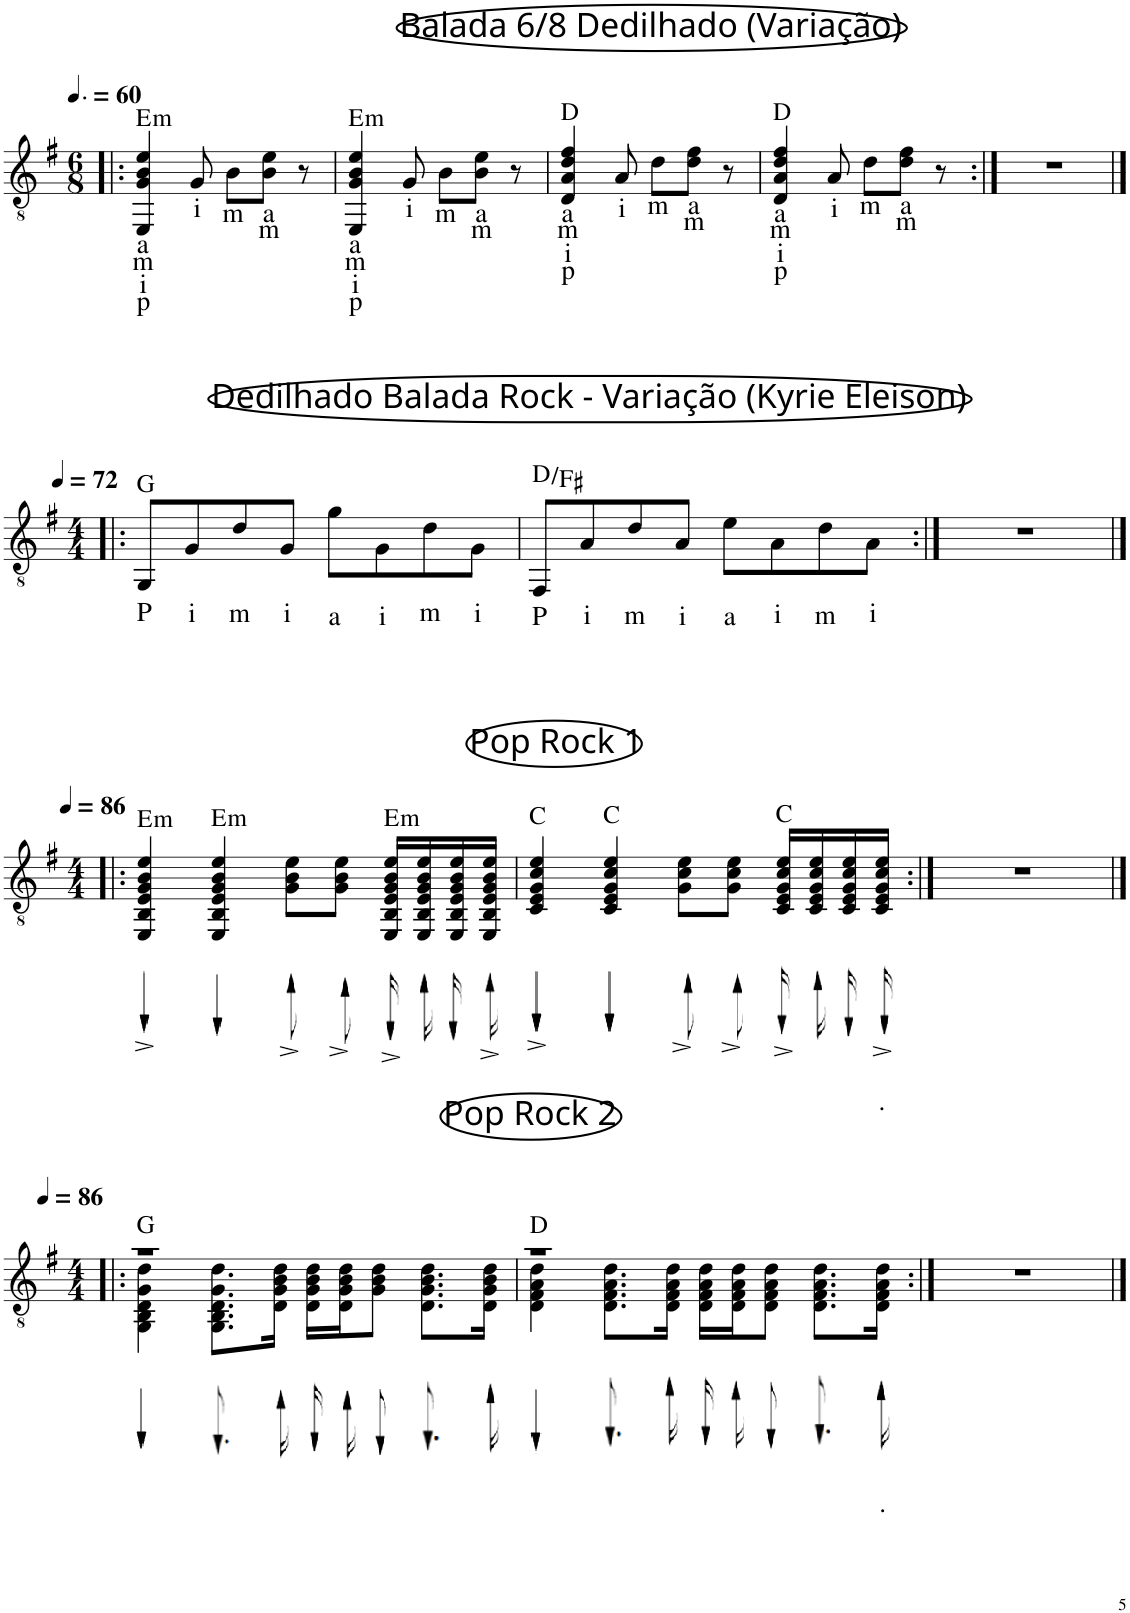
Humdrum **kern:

**kern	**text	**text	**text	**text	**text	**text	**text	**harte
*part1	*part1	*part1	*part1	*part1	*part1	*part1	*part1	*part1
*staff1	*staff1	*staff1	*staff1	*staff1	*staff1	*staff1	*staff1	*
*I"Violão acústico	*	*	*	*	*	*	*	*
*I'Viol.	*	*	*	*	*	*	*	*
!!LO:PB:g=z
*clefGv2	*	*	*	*	*	*	*	*
*k[f#]	*	*	*	*	*	*	*	*
*M6/8	*	*	*	*	*	*	*	*
*MM90	*	*	*	*	*	*	*	*
=1!|:	=1!|:	=1!|:	=1!|:	=1!|:	=1!|:	=1!|:	=1!|:	=1!|:
!LO:TX:a:t=Balada 6/8 Dedilhado (Variação)	!	!	!	!	!	!	!	!LO:H:kt=m
4EE/<<<< 4G/<<<< 4B/<<<< 4e/<<<<	.	.	.	.	.	.	.	E:min
8G</	.	.	.	.	.	.	.	.
8B<\L	.	.	.	.	.	.	.	.
8B\<< 8e\<<J	.	.	.	.	.	.	.	.
8r	.	.	.	.	.	.	.	.
=2	=2	=2	=2	=2	=2	=2	=2	=2
!	!	!	!	!	!	!	!	!LO:H:kt=m
4EE/<<<< 4G/<<<< 4B/<<<< 4e/<<<<	.	.	.	.	.	.	.	E:min
8G</	.	.	.	.	.	.	.	.
8B<\L	.	.	.	.	.	.	.	.
8B\<< 8e\<<J	.	.	.	.	.	.	.	.
8r	.	.	.	.	.	.	.	.
=3	=3	=3	=3	=3	=3	=3	=3	=3
4D/<<<< 4A/<<<< 4d/<<<< 4f#/<<<<	.	.	.	.	.	.	.	D:maj
8A</	.	.	.	.	.	.	.	.
8d<\L	.	.	.	.	.	.	.	.
8d\<< 8f#\<<J	.	.	.	.	.	.	.	.
8r	.	.	.	.	.	.	.	.
=4	=4	=4	=4	=4	=4	=4	=4	=4
4D/<<<< 4A/<<<< 4d/<<<< 4f#/<<<<	.	.	.	.	.	.	.	D:maj
8A</	.	.	.	.	.	.	.	.
8d<\L	.	.	.	.	.	.	.	.
8d\<< 8f#\<<J	.	.	.	.	.	.	.	.
8r	.	.	.	.	.	.	.	.
=5:|!	=5:|!	=5:|!	=5:|!	=5:|!	=5:|!	=5:|!	=5:|!	=5:|!
2.r	.	.	.	.	.	.	.	.
!!LO:LB:g=z
=1|!:	=1|!:	=1|!:	=1|!:	=1|!:	=1|!:	=1|!:	=1|!:	=1|!:
*M4/4	*	*	*	*	*	*	*	*
*MM72	*	*	*	*	*	*	*	*
!	!LO:LY:b	!	!	!	!	!	!	!
8GG/L	P	.	.	.	.	.	.	G:maj
!	!LO:LY:b	!	!	!	!	!	!	!
8G/	i	.	.	.	.	.	.	.
!	!LO:LY:b	!	!	!	!	!	!	!
8d/	m	.	.	.	.	.	.	.
!	!LO:LY:b	!	!	!	!	!	!	!
8G/J	i	.	.	.	.	.	.	.
!	!LO:LY:b	!	!	!	!	!	!	!
8g\L	a	.	.	.	.	.	.	.
!	!LO:LY:b	!	!	!	!	!	!	!
8G\	i	.	.	.	.	.	.	.
!LO:TX:a:t=Dedilhado Balada Rock - Variação (Kyrie Eleison)	!	!	!	!	!	!	!	!
!	!LO:LY:b	!	!	!	!	!	!	!
8d\	m	.	.	.	.	.	.	.
!	!LO:LY:b	!	!	!	!	!	!	!
8G\J	i	.	.	.	.	.	.	.
=2	=2	=2	=2	=2	=2	=2	=2	=2
!	!LO:LY:b	!	!	!	!	!	!	!
8FF#/L	P	.	.	.	.	.	.	D:maj/3
!	!LO:LY:b	!	!	!	!	!	!	!
8A/	i	.	.	.	.	.	.	.
!	!LO:LY:b	!	!	!	!	!	!	!
8d/	m	.	.	.	.	.	.	.
!	!LO:LY:b	!	!	!	!	!	!	!
8A/J	i	.	.	.	.	.	.	.
!	!LO:LY:b	!	!	!	!	!	!	!
8e\L	a	.	.	.	.	.	.	.
!	!LO:LY:b	!	!	!	!	!	!	!
8A\	i	.	.	.	.	.	.	.
!	!LO:LY:b	!	!	!	!	!	!	!
8d\	m	.	.	.	.	.	.	.
!	!LO:LY:b	!	!	!	!	!	!	!
8A\J	i	.	.	.	.	.	.	.
=3:|!	=3:|!	=3:|!	=3:|!	=3:|!	=3:|!	=3:|!	=3:|!	=3:|!
1r	.	.	.	.	.	.	.	.
!!LO:LB:g=z
=1|!:	=1|!:	=1|!:	=1|!:	=1|!:	=1|!:	=1|!:	=1|!:	=1|!:
*M4/4	*	*	*	*	*	*	*	*
*MM86	*	*	*	*	*	*	*	*
!	!	!	!	!	!	!	!	!LO:H:kt=m
4EE/^< 4BB/^< 4E/^< 4G/^< 4B/^< 4e/^<	.	.	.	.	.	.	.	E:min
!	!	!	!	!	!	!	!	!LO:H:kt=m
4EE/ 4BB/ 4E/ 4G/ 4B/ 4e/	.	.	.	.	.	.	.	E:min
8G\^< 8B\^< 8e\^<L	.	.	.	.	.	.	.	.
8G\^< 8B\^< 8e\^<J	.	.	.	.	.	.	.	.
!	!	!	!	!	!	!	!	!LO:H:kt=m
16EE/^ 16BB/^ 16E/^ 16G/^ 16B/^ 16e/^LL	.	.	.	.	.	.	.	E:min
16EE/ 16BB/ 16E/ 16G/ 16B/ 16e/	.	.	.	.	.	.	.	.
!LO:TX:a:t=Pop Rock 1	!	!	!	!	!	!	!	!
16EE/ 16BB/ 16E/ 16G/ 16B/ 16e/	.	.	.	.	.	.	.	.
16EE/^ 16BB/^ 16E/^ 16G/^ 16B/^ 16e/^JJ	.	.	.	.	.	.	.	.
=2	=2	=2	=2	=2	=2	=2	=2	=2
4C/^ 4E/^ 4G/^ 4c/^ 4e/^	.	.	.	.	.	.	.	C:maj
4C/ 4E/ 4G/ 4c/ 4e/	.	.	.	.	.	.	.	C:maj
8G\^< 8c\^< 8e\^<L	.	.	.	.	.	.	.	.
8G\^< 8c\^< 8e\^<J	.	.	.	.	.	.	.	.
16C/^ 16E/^ 16G/^ 16c/^ 16e/^LL	.	.	.	.	.	.	.	C:maj
16C/ 16E/ 16G/ 16c/ 16e/	.	.	.	.	.	.	.	.
16C/ 16E/ 16G/ 16c/ 16e/	.	.	.	.	.	.	.	.
!	!	!	!	!	!	!	!LO:LY:b	!
16C/^ 16E/^ 16G/^ 16c/^ 16e/^JJ	.	.	.	.	.	.	.	.
=3:|!	=3:|!	=3:|!	=3:|!	=3:|!	=3:|!	=3:|!	=3:|!	=3:|!
1r	.	.	.	.	.	.	.	.
!!LO:LB:g=z
=1|!:	=1|!:	=1|!:	=1|!:	=1|!:	=1|!:	=1|!:	=1|!:	=1|!:
*M4/4	*	*	*	*	*	*	*	*
*MM86	*	*	*	*	*	*	*	*
*^	*	*	*	*	*	*	*	*
1r	4GG\ 4BB\ 4D\ 4G\ 4d\	.	.	.	.	.	.	.	G:maj
.	8.GG\ 8.BB\ 8.D\ 8.G\ 8.d\L	.	.	.	.	.	.	.	.
.	16D\ 16G\ 16B\ 16d\Jk	.	.	.	.	.	.	.	.
.	16D\ 16G\ 16B\ 16d\LL	.	.	.	.	.	.	.	.
.	16D\ 16G\ 16B\ 16d\J	.	.	.	.	.	.	.	.
!	!LO:TX:a:t=Pop Rock 2	!	!	!	!	!	!	!	!
.	8G\ 8B\ 8d\J	.	.	.	.	.	.	.	.
.	8.D\ 8.G\ 8.B\ 8.d\L	.	.	.	.	.	.	.	.
.	16D\ 16G\ 16B\ 16d\Jk	.	.	.	.	.	.	.	.
=2	=2	=2	=2	=2	=2	=2	=2	=2	=2
1r	4D\ 4F#\ 4A\ 4d\	.	.	.	.	.	.	.	D:maj
.	8.D\ 8.F#\ 8.A\ 8.d\L	.	.	.	.	.	.	.	.
.	16D\ 16F#\ 16A\ 16d\Jk	.	.	.	.	.	.	.	.
.	16D\ 16F#\ 16A\ 16d\LL	.	.	.	.	.	.	.	.
.	16D\ 16F#\ 16A\ 16d\J	.	.	.	.	.	.	.	.
.	8D\ 8F#\ 8A\ 8d\J	.	.	.	.	.	.	.	.
.	8.D\ 8.F#\ 8.A\ 8.d\L	.	.	.	.	.	.	.	.
!	!	!	!	!	!	!	!	!LO:LY:b	!
.	16D\ 16F#\ 16A\ 16d\Jk	.	.	.	.	.	.	.	.
*v	*v	*	*	*	*	*	*	*	*
=3:|!	=3:|!	=3:|!	=3:|!	=3:|!	=3:|!	=3:|!	=3:|!	=3:|!
1r	.	.	.	.	.	.	.	.
==	==	==	==	==	==	==	==	==
*-	*-	*-	*-	*-	*-	*-	*-	*-
